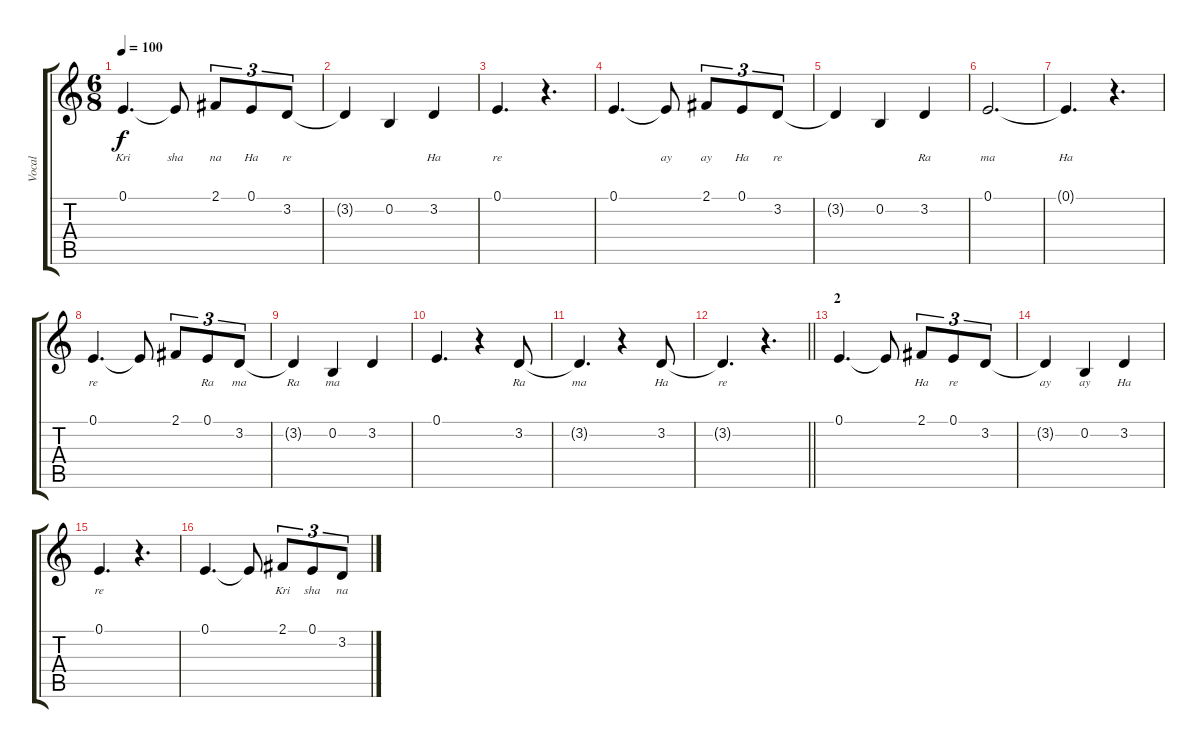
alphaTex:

\track ("Vocal" "Vocal") {instrument acousticgrandpiano}
\staff {score tabs}
\tuning (E4 B3 G3 D3 A2 E2) {hide}
\ts (6 8)
\tempo 100
\clef g2
\ks c
0.1.4{d lyrics (0 "Kri") lyrics (1 "") lyrics (2 "") lyrics (3 "") lyrics (4 "") dy f} 0.1{t}.8{lyrics (0 "sha") lyrics (1 "") lyrics (2 "") lyrics (3 "") lyrics (4 "")} 2.1.8{tu (3 2) lyrics (0 "na") lyrics (1 "") lyrics (2 "") lyrics (3 "") lyrics (4 "")} 0.1.8{tu (3 2) lyrics (0 "Ha") lyrics (1 "") lyrics (2 "") lyrics (3 "") lyrics (4 "")} 3.2.8{tu (3 2) lyrics (0 "re") lyrics (1 "") lyrics (2 "") lyrics (3 "") lyrics (4 "")} |
3.2{t}.4{lyrics (0 "") lyrics (1 "") lyrics (2 "") lyrics (3 "") lyrics (4 "")} 0.2.4{lyrics (0 "") lyrics (1 "") lyrics (2 "") lyrics (3 "") lyrics (4 "")} 3.2.4{lyrics (0 "Ha") lyrics (1 "") lyrics (2 "") lyrics (3 "") lyrics (4 "")} |
0.1.4{d lyrics (0 "re") lyrics (1 "") lyrics (2 "") lyrics (3 "") lyrics (4 "")} r.4{d} |
0.1.4{d lyrics (0 "") lyrics (1 "") lyrics (2 "") lyrics (3 "") lyrics (4 "")} 0.1{t}.8{lyrics (0 "ay") lyrics (1 "") lyrics (2 "") lyrics (3 "") lyrics (4 "")} 2.1.8{tu (3 2) lyrics (0 "ay") lyrics (1 "") lyrics (2 "") lyrics (3 "") lyrics (4 "")} 0.1.8{tu (3 2) lyrics (0 "Ha") lyrics (1 "") lyrics (2 "") lyrics (3 "") lyrics (4 "")} 3.2.8{tu (3 2) lyrics (0 "re") lyrics (1 "") lyrics (2 "") lyrics (3 "") lyrics (4 "")} |
3.2{t}.4{lyrics (0 "") lyrics (1 "") lyrics (2 "") lyrics (3 "") lyrics (4 "")} 0.2.4{lyrics (0 "") lyrics (1 "") lyrics (2 "") lyrics (3 "") lyrics (4 "")} 3.2.4{lyrics (0 "Ra") lyrics (1 "") lyrics (2 "") lyrics (3 "") lyrics (4 "")} |
0.1.2{d lyrics (0 "ma") lyrics (1 "") lyrics (2 "") lyrics (3 "") lyrics (4 "")} |
0.1{t}.4{d lyrics (0 "Ha") lyrics (1 "") lyrics (2 "") lyrics (3 "") lyrics (4 "")} r.4{d} |
0.1.4{d lyrics (0 "re") lyrics (1 "") lyrics (2 "") lyrics (3 "") lyrics (4 "")} 0.1{t}.8{lyrics (0 "") lyrics (1 "") lyrics (2 "") lyrics (3 "") lyrics (4 "")} 2.1.8{tu (3 2) lyrics (0 "") lyrics (1 "") lyrics (2 "") lyrics (3 "") lyrics (4 "")} 0.1.8{tu (3 2) lyrics (0 "Ra") lyrics (1 "") lyrics (2 "") lyrics (3 "") lyrics (4 "")} 3.2.8{tu (3 2) lyrics (0 "ma") lyrics (1 "") lyrics (2 "") lyrics (3 "") lyrics (4 "")} |
3.2{t}.4{lyrics (0 "Ra") lyrics (1 "") lyrics (2 "") lyrics (3 "") lyrics (4 "")} 0.2.4{lyrics (0 "ma") lyrics (1 "") lyrics (2 "") lyrics (3 "") lyrics (4 "")} 3.2.4{lyrics (0 "") lyrics (1 "") lyrics (2 "") lyrics (3 "") lyrics (4 "")} |
0.1.4{d lyrics (0 "") lyrics (1 "") lyrics (2 "") lyrics (3 "") lyrics (4 "")} r.4 3.2.8{lyrics (0 "Ra") lyrics (1 "") lyrics (2 "") lyrics (3 "") lyrics (4 "")} |
3.2{t}.4{d lyrics (0 "ma") lyrics (1 "") lyrics (2 "") lyrics (3 "") lyrics (4 "")} r.4 3.2.8{lyrics (0 "Ha") lyrics (1 "") lyrics (2 "") lyrics (3 "") lyrics (4 "")} |
\barLineRight lightlight
3.2{t}.4{d lyrics (0 "re") lyrics (1 "") lyrics (2 "") lyrics (3 "") lyrics (4 "")} r.4{d} |
\section ("" "2")
0.1.4{d lyrics (0 "") lyrics (1 "") lyrics (2 "") lyrics (3 "") lyrics (4 "")} 0.1{t}.8{lyrics (0 "") lyrics (1 "") lyrics (2 "") lyrics (3 "") lyrics (4 "")} 2.1.8{tu (3 2) lyrics (0 "Ha") lyrics (1 "") lyrics (2 "") lyrics (3 "") lyrics (4 "")} 0.1.8{tu (3 2) lyrics (0 "re") lyrics (1 "") lyrics (2 "") lyrics (3 "") lyrics (4 "")} 3.2.8{tu (3 2) lyrics (0 "") lyrics (1 "") lyrics (2 "") lyrics (3 "") lyrics (4 "")} |
3.2{t}.4{lyrics (0 "ay") lyrics (1 "") lyrics (2 "") lyrics (3 "") lyrics (4 "")} 0.2.4{lyrics (0 "ay") lyrics (1 "") lyrics (2 "") lyrics (3 "") lyrics (4 "")} 3.2.4{lyrics (0 "Ha") lyrics (1 "") lyrics (2 "") lyrics (3 "") lyrics (4 "")} |
0.1.4{d lyrics (0 "re") lyrics (1 "") lyrics (2 "") lyrics (3 "") lyrics (4 "")} r.4{d} |
0.1.4{d lyrics (0 "") lyrics (1 "") lyrics (2 "") lyrics (3 "") lyrics (4 "")} 0.1{t}.8{lyrics (0 "") lyrics (1 "") lyrics (2 "") lyrics (3 "") lyrics (4 "")} 2.1.8{tu (3 2) lyrics (0 "Kri") lyrics (1 "") lyrics (2 "") lyrics (3 "") lyrics (4 "")} 0.1.8{tu (3 2) lyrics (0 "sha") lyrics (1 "") lyrics (2 "") lyrics (3 "") lyrics (4 "")} 3.2.8{tu (3 2) lyrics (0 "na") lyrics (1 "") lyrics (2 "") lyrics (3 "") lyrics (4 "")}
